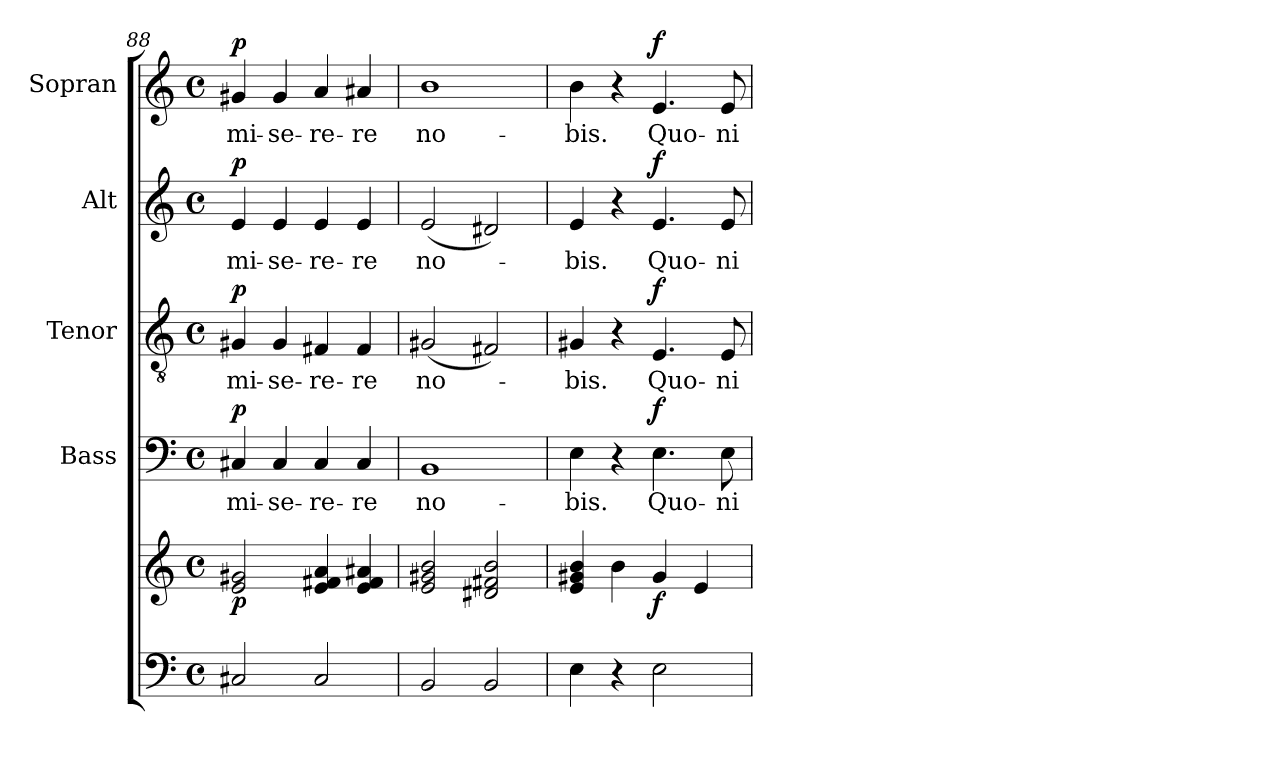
**kern	**kern	**dynam	**kern	**text	**dynam	**kern	**text	**dynam	**kern	**text	**dynam	**kern	**text	**dynam
*part5	*part5	*part5	*part4	*part4	*part4	*part3	*part3	*part3	*part2	*part2	*part2	*part1	*part1	*part1
*staff6	*staff5	*staff5/6	*staff4	*staff4	*staff4	*staff3	*staff3	*staff3	*staff2	*staff2	*staff2	*staff1	*staff1	*staff1
*	*	*	*I"Bass	*	*	*I"Tenor	*	*	*I"Alt	*	*	*I"Sopran	*	*
*	*	*	*I'B.	*	*	*I'T.	*	*	*I'A.	*	*	*I'S.	*	*
*clefF4	*clefG2	*	*clefF4	*	*	*clefGv2	*	*	*clefG2	*	*	*clefG2	*	*
*k[]	*k[]	*	*k[]	*	*	*k[]	*	*	*k[]	*	*	*k[]	*	*
*C:	*C:	*	*C:	*	*	*C:	*	*	*C:	*	*	*C:	*	*
*M4/4	*M4/4	*	*M4/4	*	*	*M4/4	*	*	*M4/4	*	*	*M4/4	*	*
*met(c)	*met(c)	*	*met(c)	*	*	*met(c)	*	*	*met(c)	*	*	*met(c)	*	*
=88	=88	=88	=88	=88	=88	=88	=88	=88	=88	=88	=88	=88	=88	=88
!	!	!LO:DY:b	!	!LO:LY:b	!LO:DY:a	!	!LO:LY:b	!LO:DY:a	!	!LO:LY:b	!LO:DY:a	!	!LO:LY:b	!LO:DY:a
2C#X/	2e/ 2g#X/	p	4C#X/	mi-	p	4G#X/	mi-	p	4e/	mi-	p	4g#X/	mi-	p
!	!	!	!	!LO:LY:b	!	!	!LO:LY:b	!	!	!LO:LY:b	!	!	!LO:LY:b	!
.	.	.	4C#/	-se-	.	4G#/	-se-	.	4e/	-se-	.	4g#/	-se-	.
!	!	!	!	!LO:LY:b	!	!	!LO:LY:b	!	!	!LO:LY:b	!	!	!LO:LY:b	!
2C#/	4e/ 4f#X/ 4a/	.	4C#/	-re-	.	4F#X/	-re-	.	4e/	-re-	.	4a/	-re-	.
!	!	!	!	!LO:LY:b	!	!	!LO:LY:b	!	!	!LO:LY:b	!	!	!LO:LY:b	!
.	4e/ 4f#/ 4a#X/	.	4C#/	-re	.	4F#/	-re	.	4e/	-re	.	4a#X/	-re	.
=89	=89	=89	=89	=89	=89	=89	=89	=89	=89	=89	=89	=89	=89	=89
!	!	!	!	!LO:LY:b	!	!	!LO:LY:b	!	!	!LO:LY:b	!	!	!LO:LY:b	!
2BB/	2e/ 2g#X/ 2b/	.	1BB	no-	.	(<2G#X/	no-	.	(<2e/	no-	.	1b	no-	.
2BB/	2d#X/ 2f#X/ 2b/	.	.	.	.	2F#X/)	.	.	2d#X/)	.	.	.	.	.
!!LO:PB:g=z
=90	=90	=90	=90	=90	=90	=90	=90	=90	=90	=90	=90	=90	=90	=90
!	!	!	!	!LO:LY:b	!	!	!LO:LY:b	!	!	!LO:LY:b	!	!	!LO:LY:b	!
4E\	4e/ 4g#X/ 4b/	.	4E\	-bis.	.	4G#X/	-bis.	.	4e/	-bis.	.	4b\	-bis.	.
4r	4b\	.	4r	.	.	4r	.	.	4r	.	.	4r	.	.
!	!	!LO:DY:b	!	!LO:LY:b	!LO:DY:a	!	!LO:LY:b	!LO:DY:a	!	!LO:LY:b	!LO:DY:a	!	!LO:LY:b	!LO:DY:a
2E\	4g#/	f	4.E\	Quo-	f	4.E/	Quo-	f	4.e/	Quo-	f	4.e/	Quo-	f
.	4e/	.	.	.	.	.	.	.	.	.	.	.	.	.
!	!	!	!	!LO:LY:b	!	!	!LO:LY:b	!	!	!LO:LY:b	!	!	!LO:LY:b	!
.	.	.	8E\	-ni-	.	8E/	-ni-	.	8e/	-ni-	.	8e/	-ni-	.
=	=	=	=	=	=	=	=	=	=	=	=	=	=	=
*-	*-	*-	*-	*-	*-	*-	*-	*-	*-	*-	*-	*-	*-	*-
